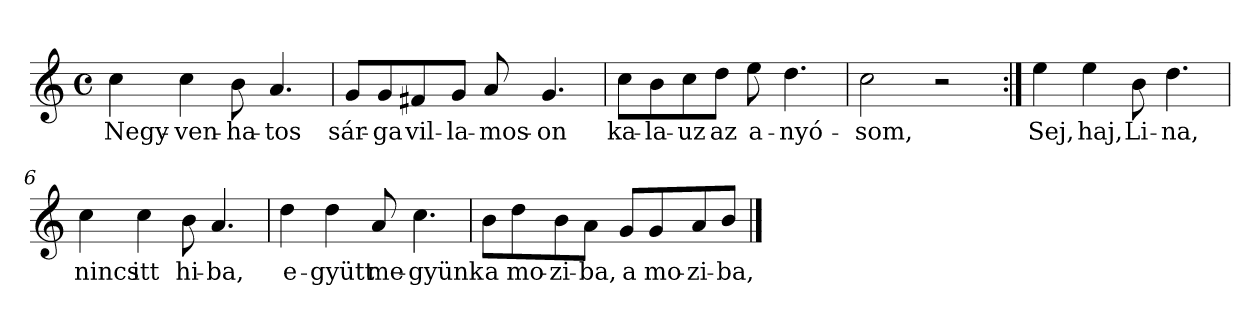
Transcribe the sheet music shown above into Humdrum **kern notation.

**kern	**text
*part1	*part1
*staff1	*staff1
*clefG2	*
*k[]	*
*C:	*
*M4/4	*
*met(c)	*
=1	=1
!	!LO:LY:b
4cc\	Negy-
!	!LO:LY:b
4cc\	-ven-
!	!LO:LY:b
8b\	-ha-
!	!LO:LY:b
4.a/	-tos
=2	=2
!	!LO:LY:b
8g/L	sár-
!	!LO:LY:b
8g/	-ga
!	!LO:LY:b
8f#X/	vil-
!	!LO:LY:b
8g/J	-la-
!	!LO:LY:b
8a/	-mos-
!	!LO:LY:b
4.g/	-on
=3	=3
!	!LO:LY:b
8cc\L	ka-
!	!LO:LY:b
8b\	-la-
!	!LO:LY:b
8cc\	-uz
!	!LO:LY:b
8dd\J	az
!	!LO:LY:b
8ee\	a-
!	!LO:LY:b
4.dd\	-nyó-
=4	=4
!	!LO:LY:b
2cc\	-som,
2r	.
!!LO:LB:g=z
=5:|!	=5:|!
!	!LO:LY:b
4ee\	Sej,
!	!LO:LY:b
4ee\	haj,
!	!LO:LY:b
8b\	Li-
!	!LO:LY:b
4.dd\	-na,
=6	=6
!	!LO:LY:b
4cc\	nincs
!	!LO:LY:b
4cc\	itt
!	!LO:LY:b
8b\	hi-
!	!LO:LY:b
4.a/	-ba,
=7	=7
!	!LO:LY:b
4dd\	e-
!	!LO:LY:b
4dd\	-gyütt
!	!LO:LY:b
8a/	me-
!	!LO:LY:b
4.cc\	-gyünk
=8	=8
!	!LO:LY:b
8b\L	a
!	!LO:LY:b
8dd\	mo-
!	!LO:LY:b
8b\	-zi-
!	!LO:LY:b
8a\J	-ba,
!	!LO:LY:b
8g/L	a
!	!LO:LY:b
8g/	mo-
!	!LO:LY:b
8a/	-zi-
!	!LO:LY:b
8b/J	-ba,
==	==
*-	*-
